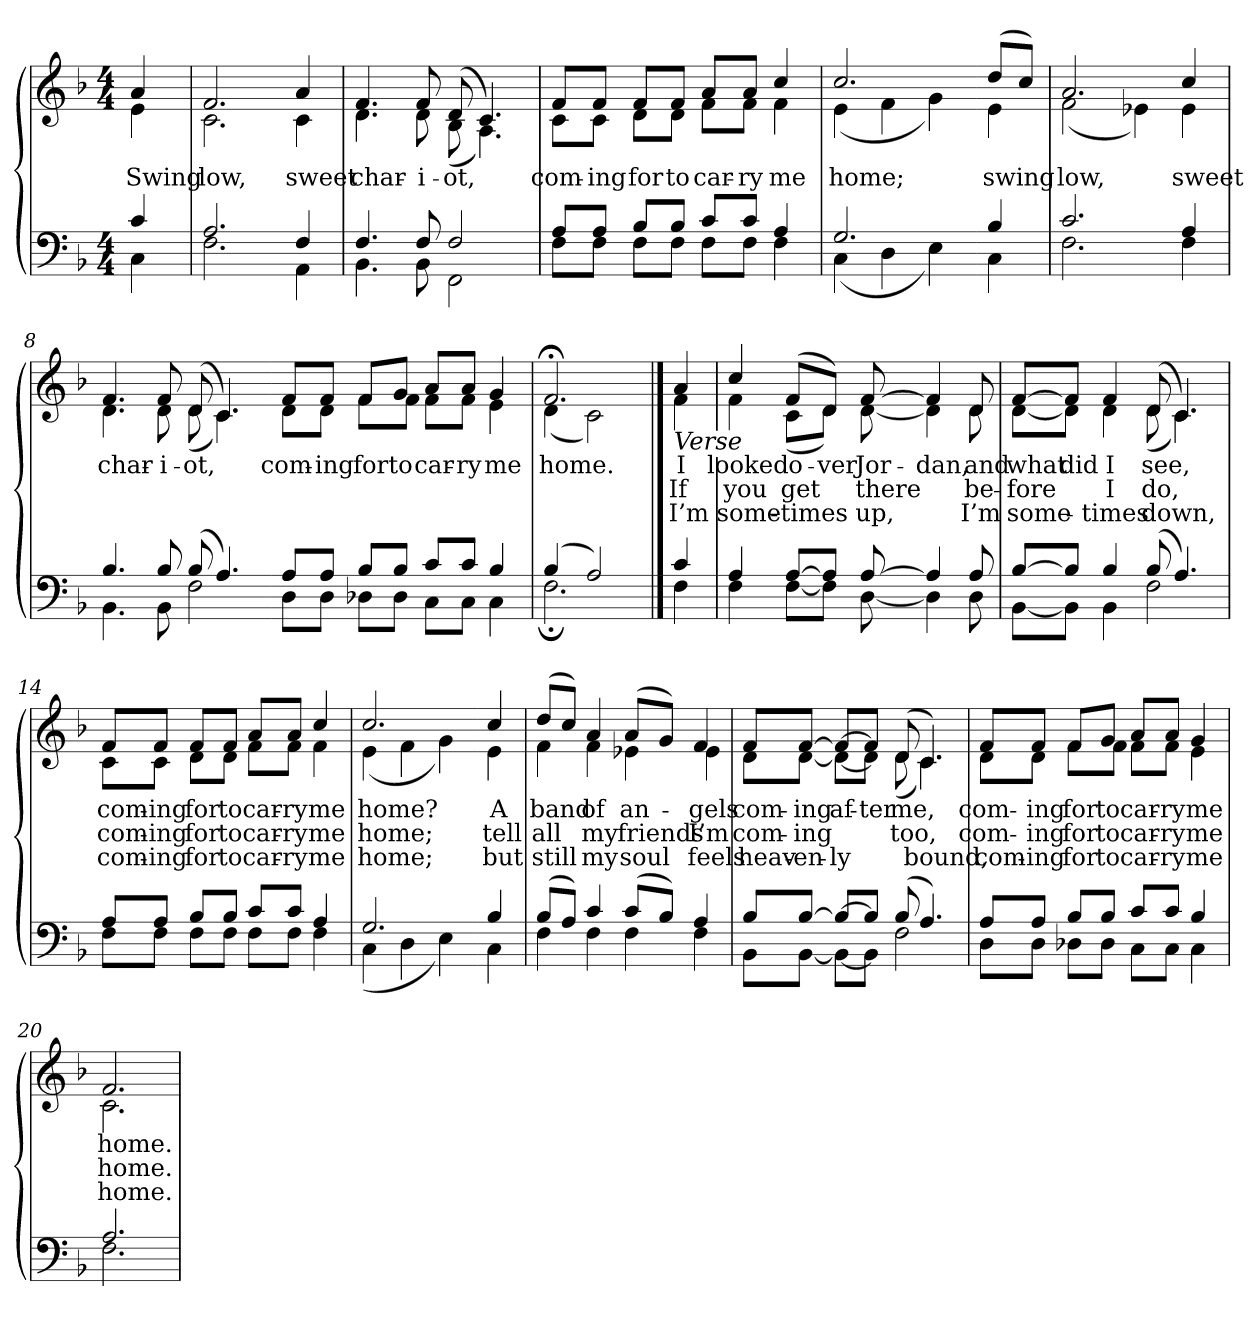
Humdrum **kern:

**kern	**kern	**text	**text	**text
*part2	*part1	*part1	*part1	*part1
*staff2	*staff1	*staff1	*staff1	*staff1
*clefF4	*clefG2	*	*	*
*k[b-]	*k[b-]	*	*	*
*M4/4	*M4/4	*	*	*
=1	=1	=1	=1	=1
*^	*	*	*	*
!	!	!LO:TX:b:i:t=Refrain	!	!	!
!	!	!	!LO:LY:b	!	!
*	*	*^	*	*	*
4c/	4C\	4a/	4e\	Swing	.	.
=2	=2	=2	=2	=2	=2	=2
!	!	!	!	!LO:LY:b	!	!
2.A/	2.F\	2.f/	2.c\	low,	.	.
!	!	!	!	!LO:LY:b	!	!
4F/	4AA\	4a/	4c\	sweet	.	.
=3	=3	=3	=3	=3	=3	=3
!	!	!	!	!LO:LY:b	!	!
4.F/	4.BB-\	4.f/	4.d\	char-	.	.
!	!	!	!	!LO:LY:b	!	!
8F/	8BB-\	8f/	8d\	-i-	.	.
!	!	!	!	!LO:LY:b	!	!
2F/	2FF\	(>8d/	(<8B-\	-ot,	.	.
.	.	4.c/)	4.A\)	.	.	.
!!LO:LB:g=z	!!
=4	=4	=4	=4	=4	=4	=4
!	!	!	!	!LO:LY:b	!	!
8A/L	8F\L	8f/L	8c\L	com-	.	.
!	!	!	!	!LO:LY:b	!	!
8A/J	8F\J	8f/J	8c\J	-ing	.	.
!	!	!	!	!LO:LY:b	!	!
8B-/L	8F\L	8f/L	8d\L	for	.	.
!	!	!	!	!LO:LY:b	!	!
8B-/J	8F\J	8f/J	8d\J	to	.	.
!	!	!	!	!LO:LY:b	!	!
8c/L	8F\L	8a/L	8f\L	car-	.	.
!	!	!	!	!LO:LY:b	!	!
8c/J	8F\J	8a/J	8f\J	-ry	.	.
!	!	!	!	!LO:LY:b	!	!
4A/	4F\	4cc/	4f\	me	.	.
=5	=5	=5	=5	=5	=5	=5
!	!	!	!	!LO:LY:b	!	!
2.G/	(<4C\	2.cc/	(<4e\	home;	.	.
.	4D\	.	4f\	.	.	.
.	4E\)	.	4g\)	.	.	.
!!LO:LB:g=z	!!
=6-	=6-	=6-	=6-	=6-	=6-	=6-
!	!	!	!	!LO:LY:b	!	!
4B-/	4C\	(>8dd/L	4e\	swing	.	.
.	.	8cc/J)	.	.	.	.
=7	=7	=7	=7	=7	=7	=7
!	!	!	!	!LO:LY:b	!	!
2.c/	2.F\	2.a/	(<2f\	low,	.	.
.	.	.	4e-X\)	.	.	.
!	!	!	!	!LO:LY:b	!	!
4A/	4F\	4cc/	4e-\	sweet	.	.
=8	=8	=8	=8	=8	=8	=8
!	!	!	!	!LO:LY:b	!	!
4.B-/	4.BB-\	4.f/	4.d\	char-	.	.
!	!	!	!	!LO:LY:b	!	!
8B-/	8BB-\	8f/	8d\	-i-	.	.
!	!	!	!	!LO:LY:b	!	!
(>8B-/	2F\	(>8d/	(<8d\	-ot,	.	.
4.A/)	.	4.c/)	4.c\)	.	.	.
!!LO:LB:g=z	!!
=9-	=9-	=9-	=9-	=9-	=9-	=9-
!	!	!	!	!LO:LY:b	!	!
8A/L	8D\L	8f/L	8d\L	com-	.	.
!	!	!	!	!LO:LY:b	!	!
8A/J	8D\J	8f/J	8d\J	-ing	.	.
!	!	!	!	!LO:LY:b	!	!
8B-/L	8D-X\L	8f/L	8f\L	for	.	.
!	!	!	!	!LO:LY:b	!	!
8B-/J	8D-\J	8g/J	8f\J	to	.	.
!	!	!	!	!LO:LY:b	!	!
8c/L	8C\L	8a/L	8f\L	car-	.	.
!	!	!	!	!LO:LY:b	!	!
8c/J	8C\J	8a/J	8f\J	-ry	.	.
!	!	!	!	!LO:LY:b	!	!
4B-/	4C\	4g/	4e\	me	.	.
=10	=10	=10	=10	=10	=10	=10
!	!	!	!	!LO:LY:b	!	!
(>4B-/	2.F;\	2.f;</	(<4d\	home.	.	.
2A/)	.	.	2c\)	.	.	.
!!LO:LB:g=z	!!
==11	==11	==11	==11	==11	==11	==11
!	!	!LO:TX:b:i:t=Verse	!	!	!	!
!	!	!	!	!LO:LY:b	!LO:LY:b	!LO:LY:b
4c/	4F\	4a/	4f\	I	If	I’m
=12	=12	=12	=12	=12	=12	=12
!	!	!	!	!LO:LY:b	!LO:LY:b	!LO:LY:b
4A/	4F\	4cc/	4f\	looked	you	some-
!	!	!	!	!LO:LY:b	!LO:LY:b	!LO:LY:b
[8A/L	[8F\L	(>8f/L	(<8c\L	o-	get	-times
!	!	!	!	!LO:LY:b	!	!
8A/J]	8F\J]	8d/J)	8d\J)	-ver	.	.
!	!	!	!	!LO:LY:b	!LO:LY:b	!LO:LY:b
[8A/	[8D\	[8f/	[8d\	Jor-	there	up,
!	!	!	!	!LO:LY:b	!	!
4A/]	4D\]	4f/]	4d\]	-dan,	.	.
!	!	!	!	!LO:LY:b	!LO:LY:b	!LO:LY:b
8A/	8D\	8d/	8d\	and	be-	I’m
=13	=13	=13	=13	=13	=13	=13
!	!	!	!	!LO:LY:b	!LO:LY:b	!LO:LY:b
[8B-/L	[8BB-\L	[8f/L	[8d\L	what	-fore	some-
!	!	!	!	!LO:LY:b	!	!
8B-/J]	8BB-\J]	8f/J]	8d\J]	did	.	.
!	!	!	!	!LO:LY:b	!LO:LY:b	!LO:LY:b
4B-/	4BB-\	4f/	4d\	I	I	-times
!	!	!	!	!LO:LY:b	!LO:LY:b	!LO:LY:b
(>8B-/	2F\	(>8d/	(<8d\	see,	do,	down,
4.A/)	.	4.c/)	4.c\)	.	.	.
!!LO:LB:g=z	!!
=14	=14	=14	=14	=14	=14	=14
!	!	!	!	!LO:LY:b	!LO:LY:b	!LO:LY:b
8A/L	8F\L	8f/L	8c\L	com-	com-	com-
!	!	!	!	!LO:LY:b	!LO:LY:b	!LO:LY:b
8A/J	8F\J	8f/J	8c\J	-ing	-ing	-ing
!	!	!	!	!LO:LY:b	!LO:LY:b	!LO:LY:b
8B-/L	8F\L	8f/L	8d\L	for	for	for
!	!	!	!	!LO:LY:b	!LO:LY:b	!LO:LY:b
8B-/J	8F\J	8f/J	8d\J	to	to	to
!	!	!	!	!LO:LY:b	!LO:LY:b	!LO:LY:b
8c/L	8F\L	8a/L	8f\L	car-	car-	car-
!	!	!	!	!LO:LY:b	!LO:LY:b	!LO:LY:b
8c/J	8F\J	8a/J	8f\J	-ry	-ry	-ry
!	!	!	!	!LO:LY:b	!LO:LY:b	!LO:LY:b
4A/	4F\	4cc/	4f\	me	me	me
=15	=15	=15	=15	=15	=15	=15
!	!	!	!	!LO:LY:b	!LO:LY:b	!LO:LY:b
2.G/	(<4C\	2.cc/	(<4e\	home?	home;	home;
.	4D\	.	4f\	.	.	.
.	4E\)	.	4g\)	.	.	.
!!LO:LB:g=z	!!
=16-	=16-	=16-	=16-	=16-	=16-	=16-
!	!	!	!	!LO:LY:b	!LO:LY:b	!LO:LY:b
4B-/	4C\	4cc/	4e\	A	tell	but
=17	=17	=17	=17	=17	=17	=17
!	!	!	!	!LO:LY:b	!LO:LY:b	!LO:LY:b
(>8B-/L	4F\	(>8dd/L	4f\	band	all	still
8A/J)	.	8cc/J)	.	.	.	.
!	!	!	!	!LO:LY:b	!LO:LY:b	!LO:LY:b
4c/	4F\	4a/	4f\	of	my	my
!	!	!	!	!LO:LY:b	!LO:LY:b	!LO:LY:b
(>8c/L	4F\	(>8a/L	4e-X\	an-	friends	soul
8B-/J)	.	8g/J)	.	.	.	.
!	!	!	!	!LO:LY:b	!LO:LY:b	!LO:LY:b
4A/	4F\	4f/	4e-\	-gels	I’m	feels
=18	=18	=18	=18	=18	=18	=18
!	!	!	!	!LO:LY:b	!LO:LY:b	!LO:LY:b
8B-/L	8BB-\L	8f/L	8d\L	com-	com-	heav-
!	!	!	!	!LO:LY:b	!LO:LY:b	!LO:LY:b
[8B-/J	[8BB-\J	[8f/J	[8d\J	-ing	-ing	-en-
!	!	!	!	!LO:LY:b	!	!LO:LY:b
8B-/L_	8BB-\L_	8f/L_	8d\L_	af-	.	-ly
!	!	!	!	!LO:LY:b	!	!
8B-/J]	8BB-\J]	8f/J]	8d\J]	-ter	.	.
!	!	!	!	!LO:LY:b	!LO:LY:b	!
(>8B-/	2F\	(>8d/	(<8d\	me,	too,	.
!	!	!	!	!	!	!LO:LY:b
4.A/)	.	4.c/)	4.c\)	.	.	bound,
!!LO:LB:g=z	!!
=19	=19	=19	=19	=19	=19	=19
!	!	!	!	!LO:LY:b	!LO:LY:b	!LO:LY:b
8A/L	8D\L	8f/L	8d\L	com-	com-	com-
!	!	!	!	!LO:LY:b	!LO:LY:b	!LO:LY:b
8A/J	8D\J	8f/J	8d\J	-ing	-ing	-ing
!	!	!	!	!LO:LY:b	!LO:LY:b	!LO:LY:b
8B-/L	8D-X\L	8f/L	8f\L	for	for	for
!	!	!	!	!LO:LY:b	!LO:LY:b	!LO:LY:b
8B-/J	8D-\J	8g/J	8f\J	to	to	to
!	!	!	!	!LO:LY:b	!LO:LY:b	!LO:LY:b
8c/L	8C\L	8a/L	8f\L	car-	car-	car-
!	!	!	!	!LO:LY:b	!LO:LY:b	!LO:LY:b
8c/J	8C\J	8a/J	8f\J	-ry	-ry	-ry
!	!	!	!	!LO:LY:b	!LO:LY:b	!LO:LY:b
4B-/	4C\	4g/	4e\	me	me	me
=20	=20	=20	=20	=20	=20	=20
!	!	!	!	!LO:LY:b	!LO:LY:b	!LO:LY:b
2.A/	2.F\	2.f/	2.c\	home.	home.	home.
*v	*v	*	*	*	*	*
*	*v	*v	*	*	*
=	=	=	=	=
*-	*-	*-	*-	*-
